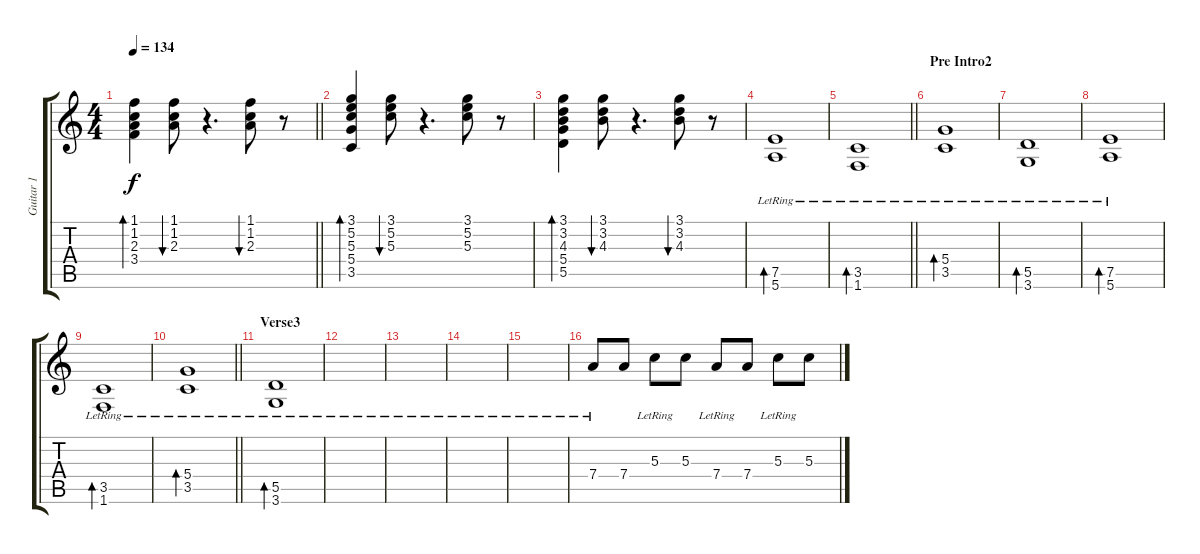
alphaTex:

\track ("Guitar 1" "Guitar 1") {instrument overdrivenguitar}
\staff {score tabs}
\tuning (E4 B3 G3 D3 A2 E2) {hide}
\ts (4 4)
\tempo 134
\clef g2
\barLineRight lightlight
\ks c
(1.1 1.2 2.3 3.4).4{bd 120 dy f} (1.1 1.2 2.3).8{bu 30} r.4{d} (1.1 1.2 2.3).8{bu 30} r.8 |
(3.1 5.2 5.3 5.4 3.5).4{bd 120} (3.1 5.2 5.3).8{bu 30} r.4{d} (3.1 5.2 5.3).8 r.8 |
(3.1 3.2 4.3 5.4 5.5).4{bd 240} (3.1 3.2 4.3).8{bu 30} r.4{d} (3.1 3.2 4.3).8{bu 30} r.8 |
(7.5 5.6{lr}).1{bd 480} |
\barLineRight lightlight
(3.5 1.6{lr}).1{bd 480} |
\section ("" "Pre Intro2")
(5.4 3.5{lr}).1{bd 480} |
(5.5{lr} 3.6).1{bd 480} |
(7.5{lr} 5.6).1{bd 480} |
(3.5 1.6{lr}).1{bd 480} |
\barLineRight lightlight
(5.4 3.5{lr}).1{bd 480} |
\section ("" "Verse3")
(5.5{lr} 3.6).1{bd 480} |
|
|
|
|
7.4{lr}.8{volume 9} 7.4.8 5.3{lr}.8 5.3.8 7.4{lr}.8 7.4.8 5.3{lr}.8 5.3.8
